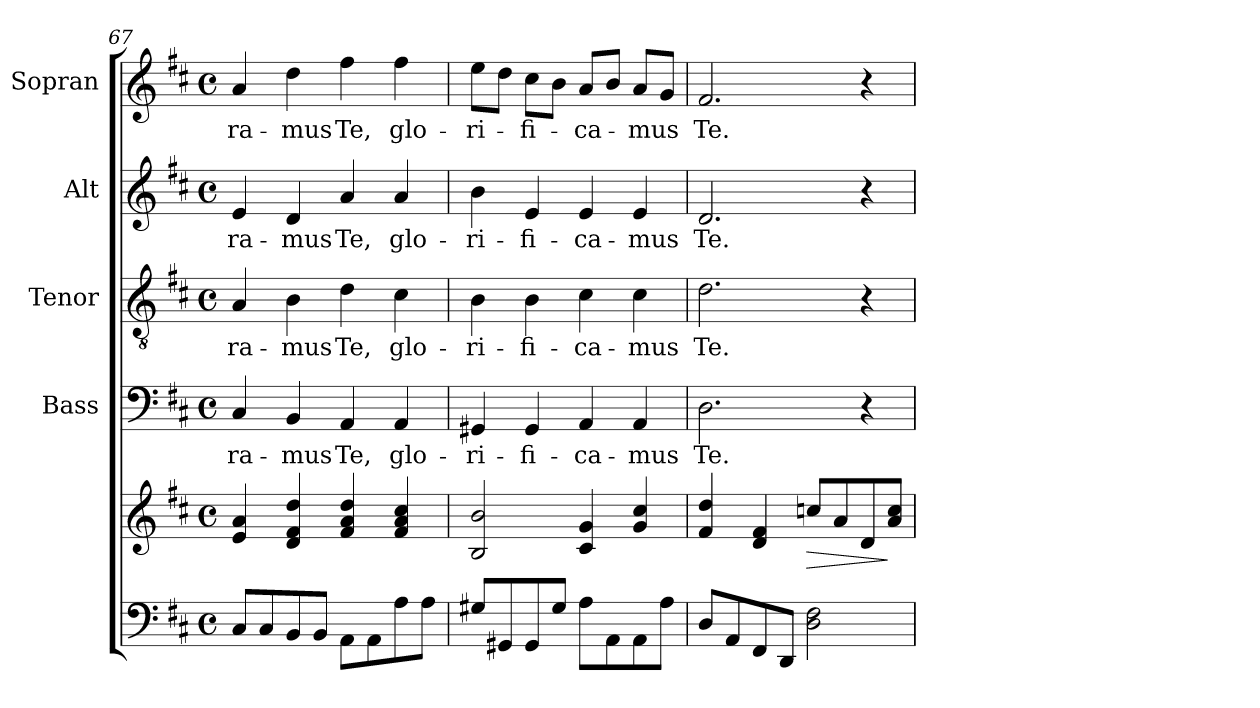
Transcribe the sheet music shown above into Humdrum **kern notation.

**kern	**kern	**dynam	**kern	**text	**kern	**text	**kern	**text	**kern	**text
*part5	*part5	*part5	*part4	*part4	*part3	*part3	*part2	*part2	*part1	*part1
*staff6	*staff5	*staff5/6	*staff4	*staff4	*staff3	*staff3	*staff2	*staff2	*staff1	*staff1
*	*	*	*I"Bass	*	*I"Tenor	*	*I"Alt	*	*I"Sopran	*
*	*	*	*I'B.	*	*I'T.	*	*I'A.	*	*I'S.	*
!!LO:LB:g=z
*clefF4	*clefG2	*	*clefF4	*	*clefGv2	*	*clefG2	*	*clefG2	*
*k[f#c#]	*k[f#c#]	*	*k[f#c#]	*	*k[f#c#]	*	*k[f#c#]	*	*k[f#c#]	*
*D:	*D:	*	*D:	*	*D:	*	*D:	*	*D:	*
*M4/4	*M4/4	*	*M4/4	*	*M4/4	*	*M4/4	*	*M4/4	*
*met(c)	*met(c)	*	*met(c)	*	*met(c)	*	*met(c)	*	*met(c)	*
=67	=67	=67	=67	=67	=67	=67	=67	=67	=67	=67
!	!	!	!	!LO:LY:b	!	!LO:LY:b	!	!LO:LY:b	!	!LO:LY:b
8C#/L	4e/ 4a/	.	4C#/	-ra-	4A/	-ra-	4e/	-ra-	4a/	-ra-
8C#/	.	.	.	.	.	.	.	.	.	.
!	!	!	!	!LO:LY:b	!	!LO:LY:b	!	!LO:LY:b	!	!LO:LY:b
8BB/	4d/ 4f#/ 4dd/	.	4BB/	-mus	4B\	-mus	4d/	-mus	4dd\	-mus
8BB/J	.	.	.	.	.	.	.	.	.	.
!	!	!	!	!LO:LY:b	!	!LO:LY:b	!	!LO:LY:b	!	!LO:LY:b
8AA\L	4f#/ 4a/ 4dd/	.	4AA/	Te,	4d\	Te,	4a/	Te,	4ff#\	Te,
8AA\	.	.	.	.	.	.	.	.	.	.
!	!	!	!	!LO:LY:b	!	!LO:LY:b	!	!LO:LY:b	!	!LO:LY:b
8A\	4f#/ 4a/ 4cc#/	.	4AA/	glo-	4c#\	glo-	4a/	glo-	4ff#\	glo-
8A\J	.	.	.	.	.	.	.	.	.	.
=68	=68	=68	=68	=68	=68	=68	=68	=68	=68	=68
!	!	!	!	!LO:LY:b	!	!LO:LY:b	!	!LO:LY:b	!	!LO:LY:b
8G#X/L	2B/ 2b/	.	4GG#X/	-ri-	4B\	-ri-	4b\	-ri-	8ee\L	-ri-
8GG#X/	.	.	.	.	.	.	.	.	8dd\J	.
!	!	!	!	!LO:LY:b	!	!LO:LY:b	!	!LO:LY:b	!	!LO:LY:b
8GG#/	.	.	4GG#/	-fi-	4B\	-fi-	4e/	-fi-	8cc#\L	-fi-
8G#/J	.	.	.	.	.	.	.	.	8b\J	.
!	!	!	!	!LO:LY:b	!	!LO:LY:b	!	!LO:LY:b	!	!LO:LY:b
8A\L	4c#/ 4g/	.	4AA/	-ca-	4c#\	-ca-	4e/	-ca-	8a/L	-ca-
8AA\	.	.	.	.	.	.	.	.	8b/J	.
!	!	!	!	!LO:LY:b	!	!LO:LY:b	!	!LO:LY:b	!	!LO:LY:b
8AA\	4g/ 4cc#/	.	4AA/	-mus	4c#\	-mus	4e/	-mus	8a/L	-mus
8A\J	.	.	.	.	.	.	.	.	8g/J	.
=69	=69	=69	=69	=69	=69	=69	=69	=69	=69	=69
!	!	!	!	!LO:LY:b	!	!LO:LY:b	!	!LO:LY:b	!	!LO:LY:b
8D/L	4f#/ 4dd/	.	2.D\	Te.	2.d\	Te.	2.d/	Te.	2.f#/	Te.
8AA/	.	.	.	.	.	.	.	.	.	.
8FF#/	4d/ 4f#/	.	.	.	.	.	.	.	.	.
8DD/J	.	.	.	.	.	.	.	.	.	.
!	!	!LO:HP:b	!	!	!	!	!	!	!	!
2D\ 2F#\	8ccn/L	>	.	.	.	.	.	.	.	.
.	8a/	.	.	.	.	.	.	.	.	.
.	8d/	.	4r	.	4r	.	4r	.	4r	.
.	8a/ 8cc/J	]	.	.	.	.	.	.	.	.
=	=	=	=	=	=	=	=	=	=	=
*-	*-	*-	*-	*-	*-	*-	*-	*-	*-	*-
